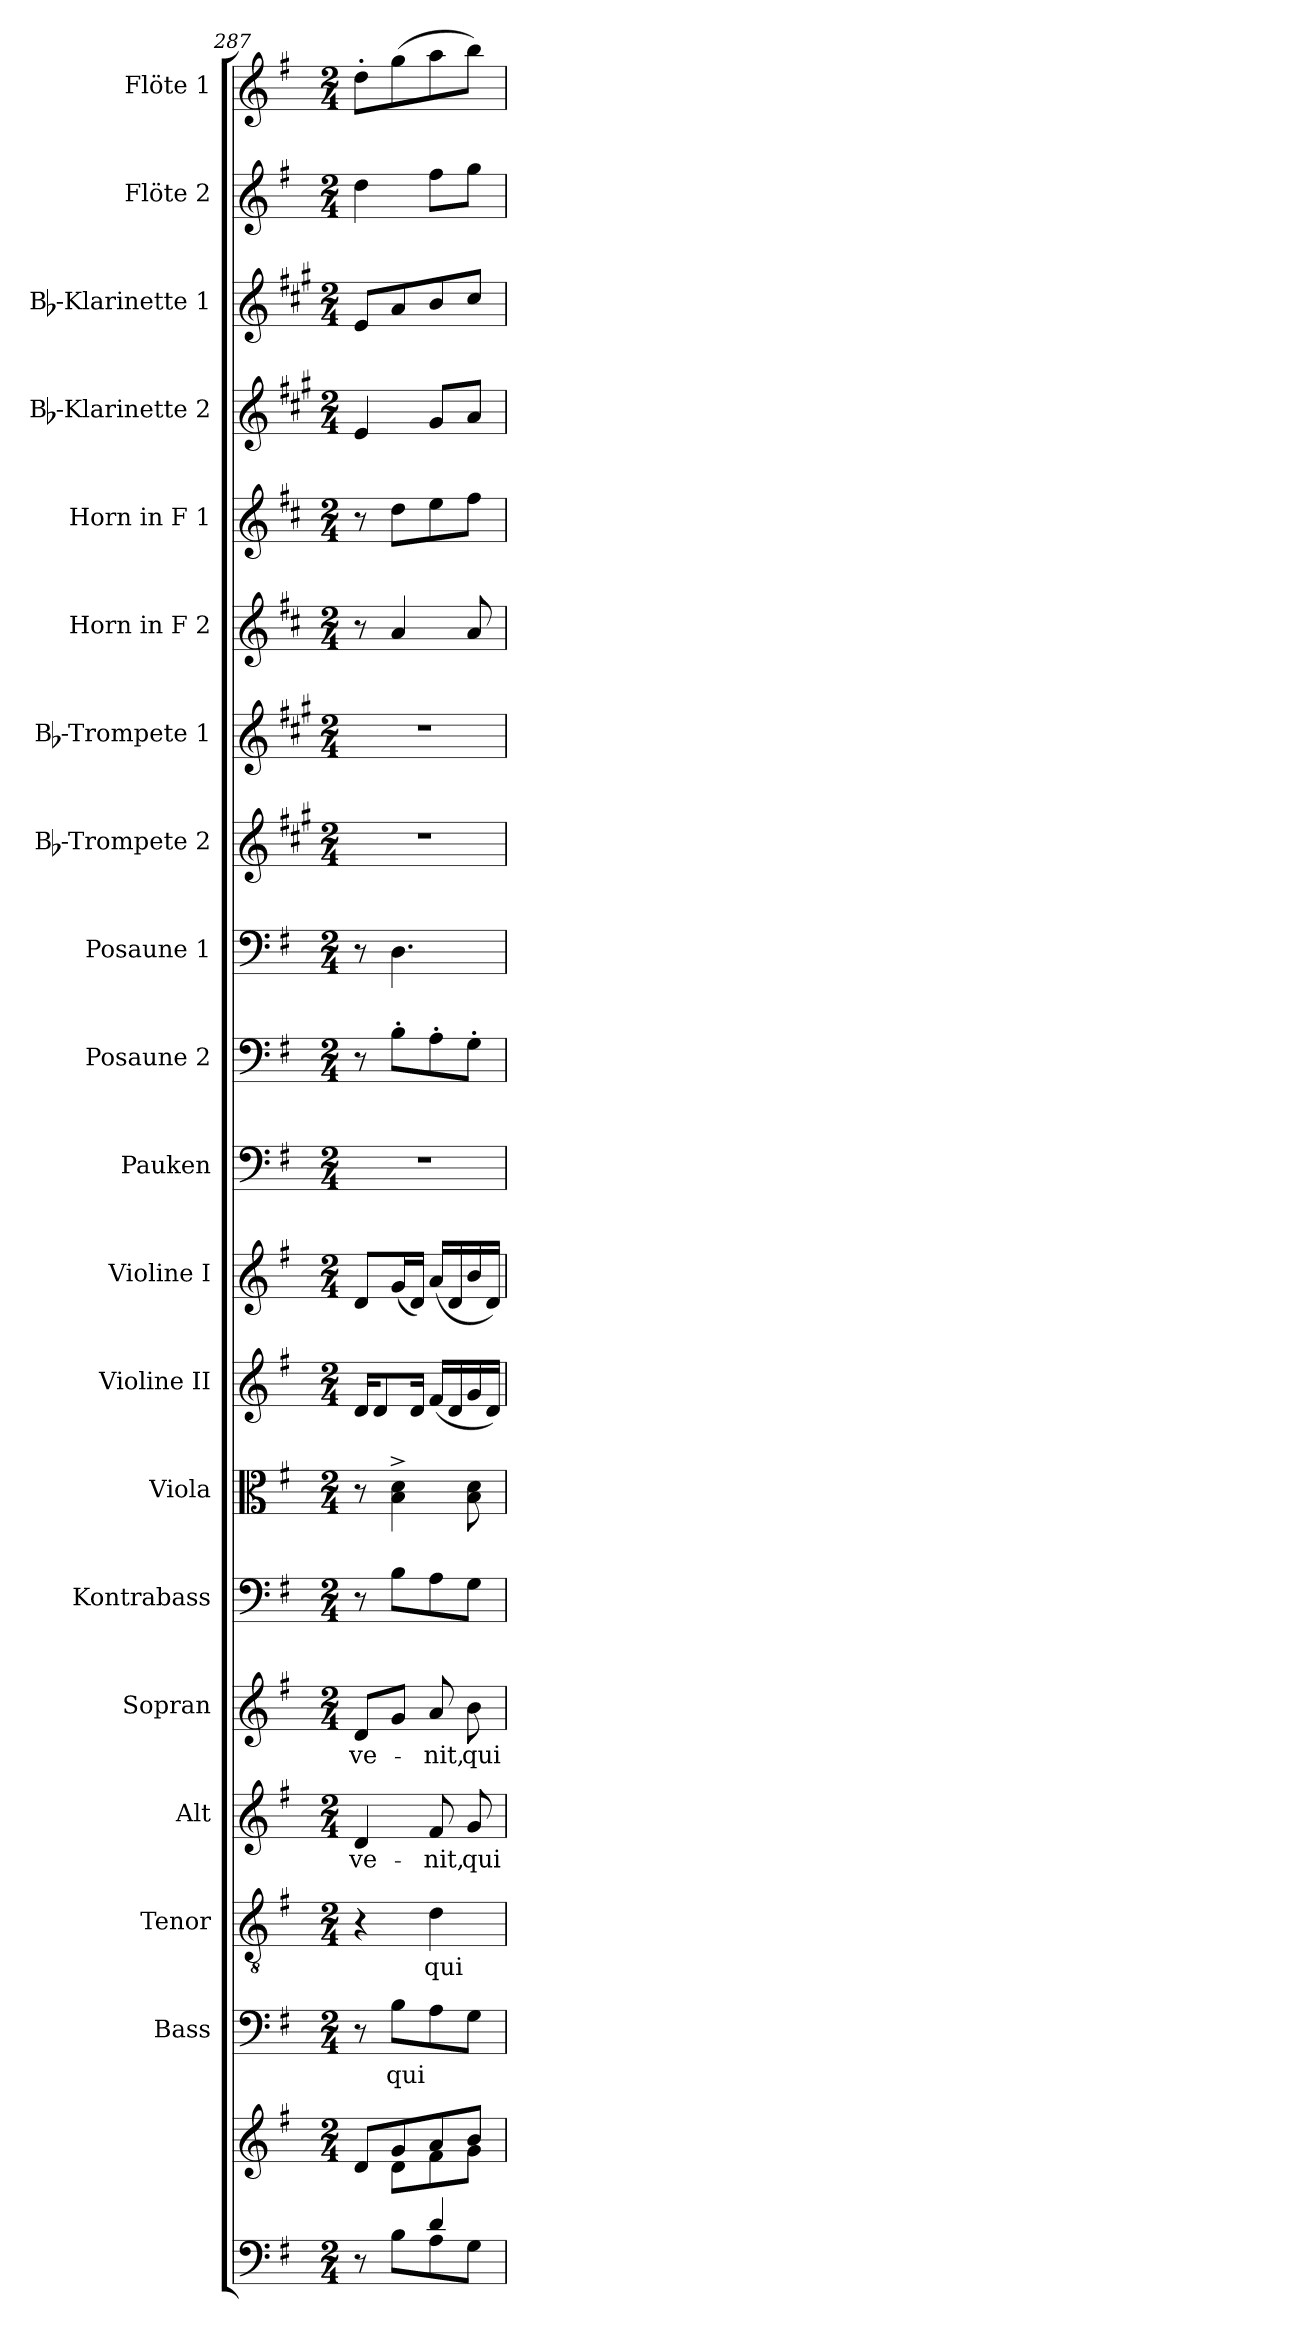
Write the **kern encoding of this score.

**kern	**kern	**kern	**text	**kern	**text	**kern	**text	**kern	**text	**kern	**kern	**kern	**kern	**kern	**kern	**kern	**kern	**kern	**kern	**kern	**kern	**kern	**kern	**kern
*part20	*part20	*part19	*part19	*part18	*part18	*part17	*part17	*part16	*part16	*part15	*part14	*part13	*part12	*part11	*part10	*part9	*part8	*part7	*part6	*part5	*part4	*part3	*part2	*part1
*staff21	*staff20	*staff19	*staff19	*staff18	*staff18	*staff17	*staff17	*staff16	*staff16	*staff15	*staff14	*staff13	*staff12	*staff11	*staff10	*staff9	*staff8	*staff7	*staff6	*staff5	*staff4	*staff3	*staff2	*staff1
*	*	*I"Bass	*	*I"Tenor	*	*I"Alt	*	*I"Sopran	*	*I"Kontrabass	*I"Viola	*I"Violine II	*I"Violine I	*I"Pauken	*I"Posaune 2	*I"Posaune 1	*I"Bb-Trompete 2	*I"Bb-Trompete 1	*I"Horn in F 2	*I"Horn in F 1	*I"Bb-Klarinette 2	*I"Bb-Klarinette 1	*I"Flöte 2	*I"Flöte 1
*	*	*I'B.	*	*I'T.	*	*I'A.	*	*I'S.	*	*I'Kb.	*I'Vla.	*I'Vl. II	*I'Vl. I	*I'Pk.	*I'Pos. 2	*I'Pos. 1	*I'Bb Trp. 2	*I'Bb Trp. 1	*	*	*I'Bb Kl. 2	*I'Bb Kl. 1	*I'Fl. 2	*I'Fl. 1
*clefF4	*clefG2	*clefF4	*	*clefGv2	*	*clefG2	*	*clefG2	*	*clefF4	*clefC3	*clefG2	*clefG2	*clefF4	*clefF4	*clefF4	*clefG2	*clefG2	*clefG2	*clefG2	*clefG2	*clefG2	*clefG2	*clefG2
*	*	*	*	*	*	*	*	*	*	*ITrd7c12	*	*	*	*	*	*	*ITrd1c2	*ITrd1c2	*ITrd4c7	*ITrd4c7	*ITrd1c2	*ITrd1c2	*	*
*k[f#]	*k[f#]	*k[f#]	*	*k[f#]	*	*k[f#]	*	*k[f#]	*	*k[f#]	*k[f#]	*k[f#]	*k[f#]	*k[f#]	*k[f#]	*k[f#]	*k[f#]	*k[f#]	*k[f#]	*k[f#]	*k[f#]	*k[f#]	*k[f#]	*k[f#]
*G:	*G:	*G:	*	*G:	*	*G:	*	*G:	*	*G:	*G:	*G:	*G:	*G:	*G:	*G:	*G:	*G:	*G:	*G:	*G:	*G:	*G:	*G:
*M2/4	*M2/4	*M2/4	*	*M2/4	*	*M2/4	*	*M2/4	*	*M2/4	*M2/4	*M2/4	*M2/4	*M2/4	*M2/4	*M2/4	*M2/4	*M2/4	*M2/4	*M2/4	*M2/4	*M2/4	*M2/4	*M2/4
=287	=287	=287	=287	=287	=287	=287	=287	=287	=287	=287	=287	=287	=287	=287	=287	=287	=287	=287	=287	=287	=287	=287	=287	=287
*^	*^	*	*	*	*	*	*	*	*	*	*	*	*	*	*	*	*	*	*	*	*	*	*	*
!	!	!	!	!	!	!	!	!	!LO:LY:b	!	!LO:LY:b	!	!	!	!	!	!	!	!	!	!	!	!	!	!	!
4ryy	8r	8d/L	8ryy	8r	.	4r	.	4d/	ve-	8d/L	ve-	8r	8r	16d/KL	8d/L	2r	8r	8r	2r	2r	8r	8r	4d/	8d/L	4dd\	8dd'>\L
.	.	.	.	.	.	.	.	.	.	.	.	.	.	8d/	.	.	.	.	.	.	.	.	.	.	.	.
!	!	!	!	!	!LO:LY:b	!	!	!	!	!	!	!	!	!	!	!	!	!	!	!	!	!	!	!	!	!
.	8B\L	8g/	8d\L	8B\L	qui	.	.	.	.	8g/J	.	8BB\L	4B\^> 4d\^>	.	(<16g/L	.	8B'>\L	4.D\	.	.	4d/	8g\L	.	8g/	.	(>8gg\
.	.	.	.	.	.	.	.	.	.	.	.	.	.	16d/Jk	16d/JJ)	.	.	.	.	.	.	.	.	.	.	.
!	!	!	!	!	!	!	!LO:LY:b	!	!LO:LY:b	!	!LO:LY:b	!	!	!	!	!	!	!	!	!	!	!	!	!	!	!
4d/	8A\	8a/	8f#\	8A\	.	4d\	qui	8f#/	-nit,	8a/	-nit,	8AA\	.	(<16f#/LL	(<16a/LL	.	8A'>\	.	.	.	.	8a\	8f#/L	8a/	8ff#\L	8aa\
.	.	.	.	.	.	.	.	.	.	.	.	.	.	16d/	16d/	.	.	.	.	.	.	.	.	.	.	.
!	!	!	!	!	!	!	!	!	!LO:LY:b	!	!LO:LY:b	!	!	!	!	!	!	!	!	!	!	!	!	!	!	!
.	8G\J	8b/J	8g\J	8G\J	.	.	.	8g/	qui	8b\	qui	8GG\J	8B\ 8d\	16g/	16b/	.	8G'>\J	.	.	.	8d/	8b\J	8g/J	8b/J	8gg\J	8bb\J)
.	.	.	.	.	.	.	.	.	.	.	.	.	.	16d/JJ)	16d/JJ)	.	.	.	.	.	.	.	.	.	.	.
*v	*v	*	*	*	*	*	*	*	*	*	*	*	*	*	*	*	*	*	*	*	*	*	*	*	*	*
*	*v	*v	*	*	*	*	*	*	*	*	*	*	*	*	*	*	*	*	*	*	*	*	*	*	*
=	=	=	=	=	=	=	=	=	=	=	=	=	=	=	=	=	=	=	=	=	=	=	=	=
*-	*-	*-	*-	*-	*-	*-	*-	*-	*-	*-	*-	*-	*-	*-	*-	*-	*-	*-	*-	*-	*-	*-	*-	*-
